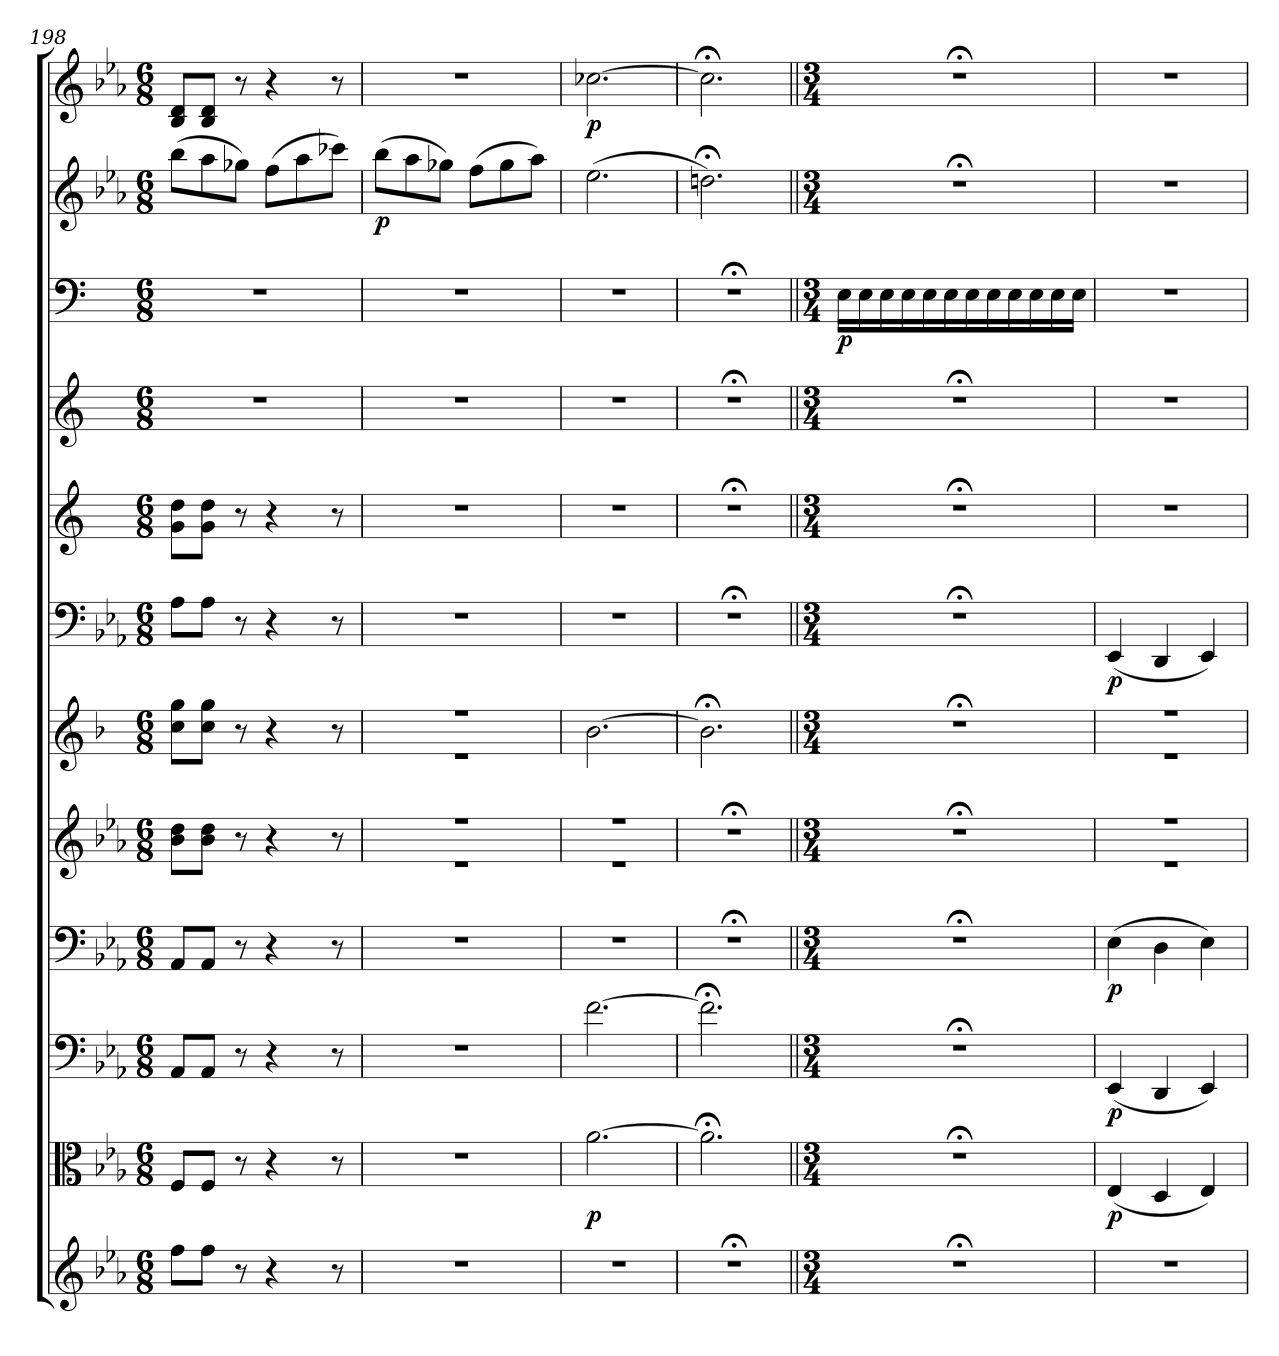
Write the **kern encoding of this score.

**kern	**kern	**dynam	**kern	**dynam	**kern	**dynam	**kern	**kern	**kern	**dynam	**kern	**kern	**kern	**dynam	**kern	**dynam	**kern	**dynam
*part12	*part11	*part11	*part10	*part10	*part9	*part9	*part8	*part7	*part6	*part6	*part5	*part4	*part3	*part3	*part2	*part2	*part1	*part1
*staff12	*staff11	*staff11	*staff10	*staff10	*staff9	*staff9	*staff8	*staff7	*staff6	*staff6	*staff5	*staff4	*staff3	*staff3	*staff2	*staff2	*staff1	*staff1
*clefG2	*clefC3	*	*clefF4	*	*clefF4	*	*clefG2	*clefG2	*clefF4	*	*clefG2	*clefG2	*clefF4	*	*clefG2	*	*clefG2	*
*k[b-e-a-]	*k[b-e-a-]	*	*k[b-e-a-]	*	*k[b-e-a-]	*	*k[b-e-a-]	*k[b-]	*k[b-e-a-]	*	*k[]	*k[]	*k[]	*	*k[b-e-a-]	*	*k[b-e-a-]	*
*c:	*c:	*	*c:	*	*c:	*	*c:	*	*c:	*	*	*	*	*	*c:	*	*c:	*
*M6/8	*M6/8	*	*M6/8	*	*M6/8	*	*M6/8	*M6/8	*M6/8	*	*M6/8	*M6/8	*M6/8	*	*M6/8	*	*M6/8	*
=198	=198	=198	=198	=198	=198	=198	=198	=198	=198	=198	=198	=198	=198	=198	=198	=198	=198	=198
8ff\L	8F/L	.	8AA-/L	.	8AA-/L	.	8b-\ 8dd\L	8cc\ 8gg\L	8A-\L	.	8g\ 8dd\L	2.r	2.r	.	(8bb-\L	.	8B-/ 8d/L	.
8ff\J	8F/J	.	8AA-/J	.	8AA-/J	.	8b-\ 8dd\J	8cc\ 8gg\J	8A-\J	.	8g\ 8dd\J	.	.	.	8aa-\	.	8B-/ 8d/J	.
8r	8r	.	8r	.	8r	.	8r	8r	8r	.	8r	.	.	.	8gg-X\J)	.	8r	.
4r	4r	.	4r	.	4r	.	4r	4r	4r	.	4r	.	.	.	(8ff\L	.	4r	.
.	.	.	.	.	.	.	.	.	.	.	.	.	.	.	8aa-\	.	.	.
8r	8r	.	8r	.	8r	.	8r	8r	8r	.	8r	.	.	.	8ccc-X\J)	.	8r	.
=199	=199	=199	=199	=199	=199	=199	=199	=199	=199	=199	=199	=199	=199	=199	=199	=199	=199	=199
*	*	*	*	*	*	*	*^	*^	*	*	*	*	*	*	*	*	*	*
2.r	2.r	.	2.r	.	2.r	.	2.r	2.r	2.r	2.r	2.r	.	2.r	2.r	2.r	.	(8bb-\L	p	2.r	.
.	.	.	.	.	.	.	.	.	.	.	.	.	.	.	.	.	8aa-\	.	.	.
.	.	.	.	.	.	.	.	.	.	.	.	.	.	.	.	.	8gg-X\J)	.	.	.
.	.	.	.	.	.	.	.	.	.	.	.	.	.	.	.	.	(8ff\L	.	.	.
.	.	.	.	.	.	.	.	.	.	.	.	.	.	.	.	.	8gg-\	.	.	.
.	.	.	.	.	.	.	.	.	.	.	.	.	.	.	.	.	8aa-\J)	.	.	.
*	*	*	*	*	*	*	*	*	*v	*v	*	*	*	*	*	*	*	*	*	*
=200	=200	=200	=200	=200	=200	=200	=200	=200	=200	=200	=200	=200	=200	=200	=200	=200	=200	=200	=200
2.r	[2.a-\	p	[2.f\	.	2.r	.	2.r	2.r	[2.b-\	2.r	.	2.r	2.r	2.r	.	(2.ee-\	.	[2.cc-X\	p
*	*	*	*	*	*	*	*v	*v	*	*	*	*	*	*	*	*	*	*	*
=201	=201	=201	=201	=201	=201	=201	=201	=201	=201	=201	=201	=201	=201	=201	=201	=201	=201	=201
2.r;<	2.a-;<\]	.	2.f;<\]	.	2.r;<	.	2.r;<	2.b-;<\]	2.r;<	.	2.r;<	2.r;<	2.r;<	.	2.ddn;<\)	.	2.cc-;<\]	.
=202||	=202||	=202||	=202||	=202||	=202||	=202||	=202||	=202||	=202||	=202||	=202||	=202||	=202||	=202||	=202||	=202||	=202||	=202||
*M3/4	*M3/4	*	*M3/4	*	*M3/4	*	*M3/4	*M3/4	*M3/4	*	*M3/4	*M3/4	*M3/4	*	*M3/4	*	*M3/4	*
2.r;<	2.r;<	.	2.r;<	.	2.r;<	.	2.r;<	2.r;<	2.r;<	.	2.r;<	2.r;<	16E\LL	p	2.r;<	.	2.r;<	.
.	.	.	.	.	.	.	.	.	.	.	.	.	16E\	.	.	.	.	.
.	.	.	.	.	.	.	.	.	.	.	.	.	16E\	.	.	.	.	.
.	.	.	.	.	.	.	.	.	.	.	.	.	16E\	.	.	.	.	.
.	.	.	.	.	.	.	.	.	.	.	.	.	16E\	.	.	.	.	.
.	.	.	.	.	.	.	.	.	.	.	.	.	16E\	.	.	.	.	.
.	.	.	.	.	.	.	.	.	.	.	.	.	16E\	.	.	.	.	.
.	.	.	.	.	.	.	.	.	.	.	.	.	16E\	.	.	.	.	.
.	.	.	.	.	.	.	.	.	.	.	.	.	16E\	.	.	.	.	.
.	.	.	.	.	.	.	.	.	.	.	.	.	16E\	.	.	.	.	.
.	.	.	.	.	.	.	.	.	.	.	.	.	16E\	.	.	.	.	.
.	.	.	.	.	.	.	.	.	.	.	.	.	16E\JJ	.	.	.	.	.
=203	=203	=203	=203	=203	=203	=203	=203	=203	=203	=203	=203	=203	=203	=203	=203	=203	=203	=203
*	*	*	*	*	*	*	*^	*^	*	*	*	*	*	*	*	*	*	*
2.r	(4E-/	p	(4EE-/	p	(4E-\	p	2.r	2.r	2.r	2.r	(4EE-/	p	2.r	2.r	2.r	.	2.r	.	2.r	.
.	4D/	.	4DD/	.	4D\	.	.	.	.	.	4DD/	.	.	.	.	.	.	.	.	.
.	4E-/)	.	4EE-/)	.	4E-\)	.	.	.	.	.	4EE-/)	.	.	.	.	.	.	.	.	.
*	*	*	*	*	*	*	*v	*v	*	*	*	*	*	*	*	*	*	*	*	*
*	*	*	*	*	*	*	*	*v	*v	*	*	*	*	*	*	*	*	*	*
=	=	=	=	=	=	=	=	=	=	=	=	=	=	=	=	=	=	=
*-	*-	*-	*-	*-	*-	*-	*-	*-	*-	*-	*-	*-	*-	*-	*-	*-	*-	*-
